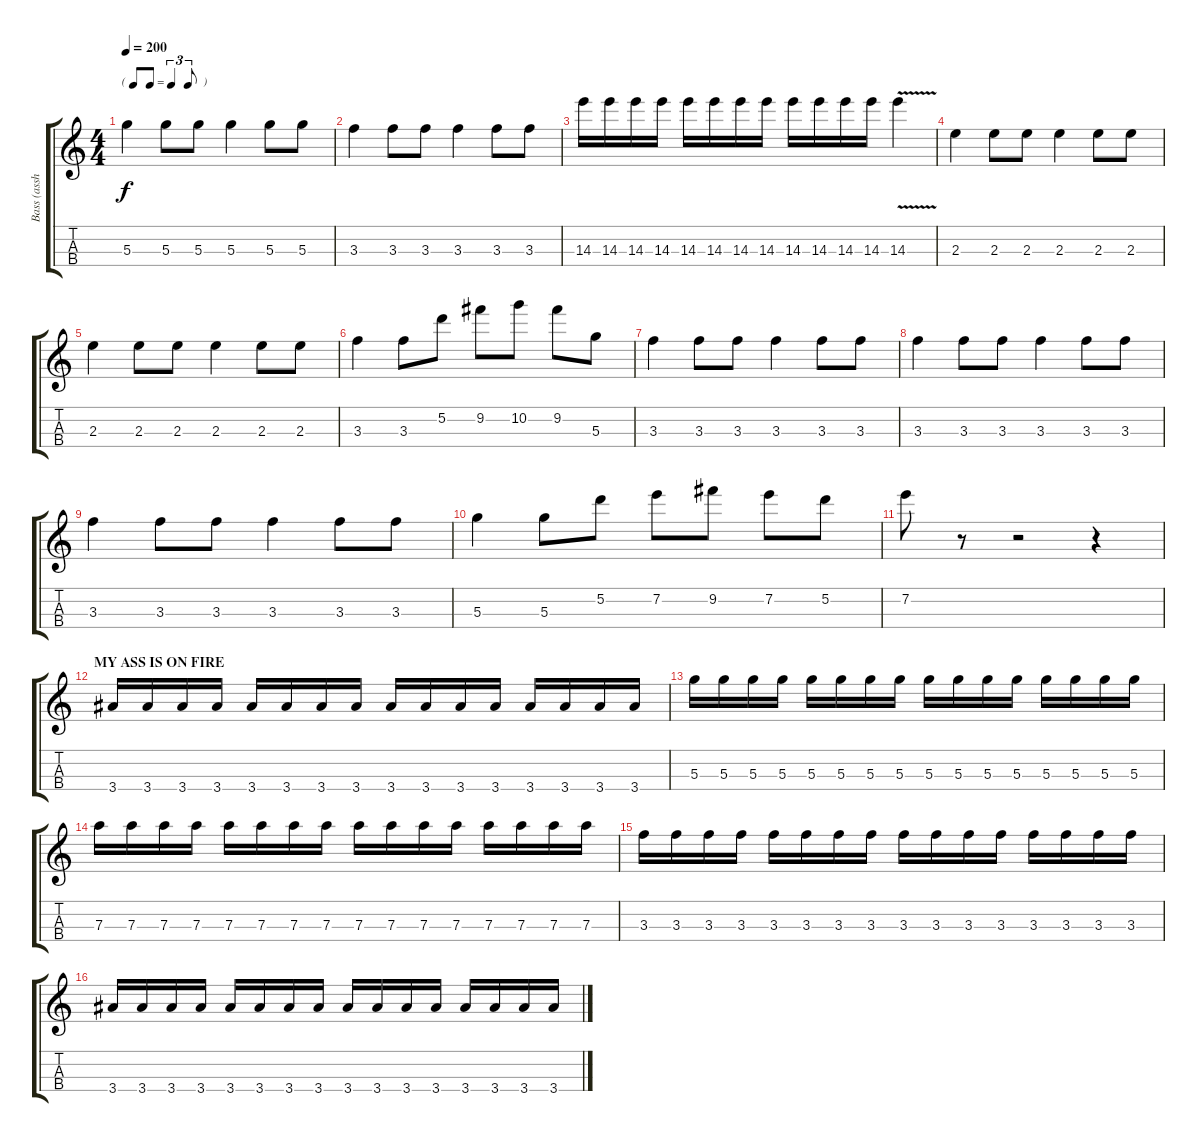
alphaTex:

\track ("Bass (asshole)" "Bass (assh") {instrument electricbasspick}
\staff {score tabs}
\tuning (E5 A4 D4 G3) {hide}
\ts (4 4)
\tf triplet8th
\tempo 200
\clef g2
\ks c
5.3.4{dy f} 5.3.8 5.3.8 5.3.4 5.3.8 5.3.8 |
3.3.4 3.3.8 3.3.8 3.3.4 3.3.8 3.3.8 |
14.3.16 14.3.16 14.3.16 14.3.16 14.3.16 14.3.16 14.3.16 14.3.16 14.3.16 14.3.16 14.3.16 14.3.16 14.3{v}.4 |
2.3.4 2.3.8 2.3.8 2.3.4 2.3.8 2.3.8 |
2.3.4 2.3.8 2.3.8 2.3.4 2.3.8 2.3.8 |
3.3.4 3.3.8 5.2.8 9.2.8 10.2.8 9.2.8 5.3.8 |
3.3.4 3.3.8 3.3.8 3.3.4 3.3.8 3.3.8 |
3.3.4 3.3.8 3.3.8 3.3.4 3.3.8 3.3.8 |
3.3.4 3.3.8 3.3.8 3.3.4 3.3.8 3.3.8 |
5.3.4 5.3.8 5.2.8 7.2.8 9.2.8 7.2.8 5.2.8 |
7.2.8 r.8 r.2 r.4 |
\section ("" "MY ASS IS ON FIRE")
3.4.16 3.4.16 3.4.16 3.4.16 3.4.16 3.4.16 3.4.16 3.4.16 3.4.16 3.4.16 3.4.16 3.4.16 3.4.16 3.4.16 3.4.16 3.4.16 |
5.3.16 5.3.16 5.3.16 5.3.16 5.3.16 5.3.16 5.3.16 5.3.16 5.3.16 5.3.16 5.3.16 5.3.16 5.3.16 5.3.16 5.3.16 5.3.16 |
7.3.16 7.3.16 7.3.16 7.3.16 7.3.16 7.3.16 7.3.16 7.3.16 7.3.16 7.3.16 7.3.16 7.3.16 7.3.16 7.3.16 7.3.16 7.3.16 |
3.3.16 3.3.16 3.3.16 3.3.16 3.3.16 3.3.16 3.3.16 3.3.16 3.3.16 3.3.16 3.3.16 3.3.16 3.3.16 3.3.16 3.3.16 3.3.16 |
3.4.16 3.4.16 3.4.16 3.4.16 3.4.16 3.4.16 3.4.16 3.4.16 3.4.16 3.4.16 3.4.16 3.4.16 3.4.16 3.4.16 3.4.16 3.4.16
